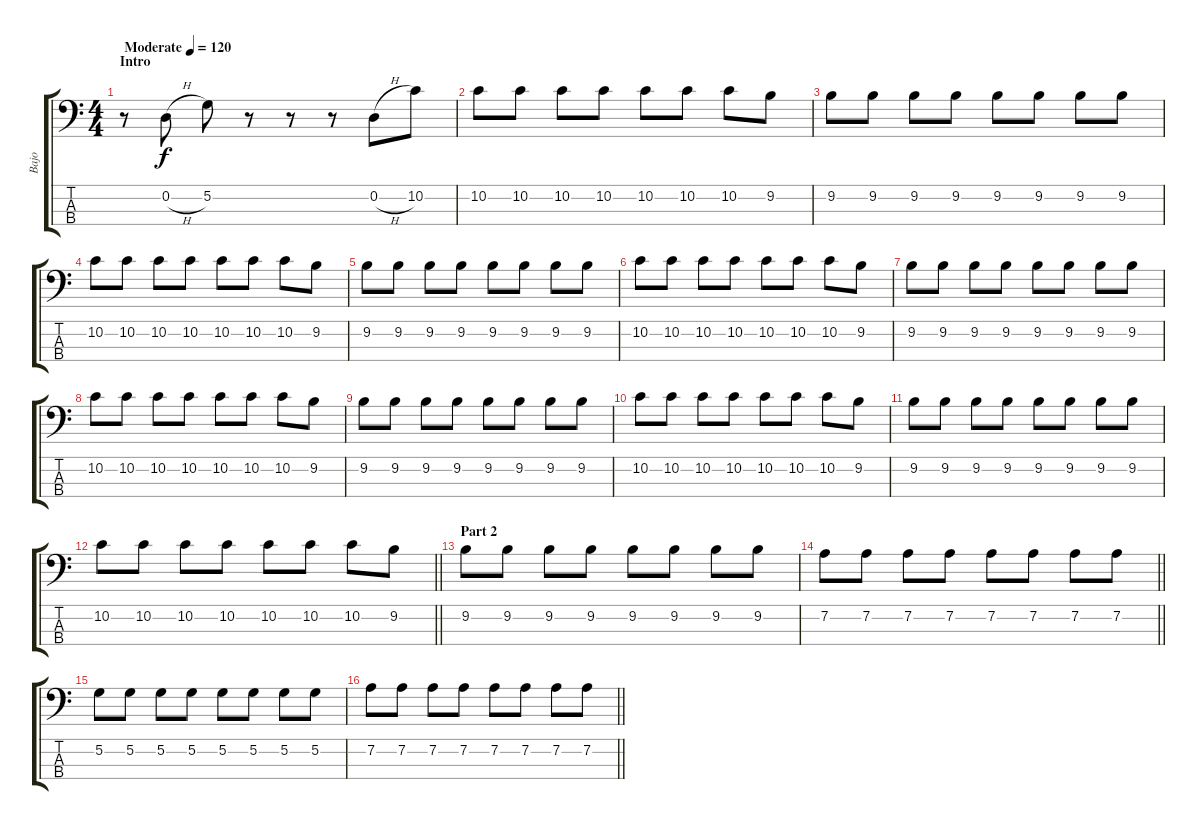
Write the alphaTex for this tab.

\track ("Bajo" "Bajo") {instrument electricbasspick}
\staff {score tabs}
\tuning (G2 D2 A1 E1) {hide}
\ts (4 4)
\section ("" "Intro")
\tempo (120 "Moderate")
\clef f4
\ks c
r.8{dy f instrument electricbasspick} 0.2{h}.8 5.2.8 r.8 r.8 r.8 0.2{h}.8 10.2.8 |
10.2.8 10.2.8 10.2.8 10.2.8 10.2.8 10.2.8 10.2.8 9.2.8 |
9.2.8 9.2.8 9.2.8 9.2.8 9.2.8 9.2.8 9.2.8 9.2.8 |
10.2.8 10.2.8 10.2.8 10.2.8 10.2.8 10.2.8 10.2.8 9.2.8 |
9.2.8 9.2.8 9.2.8 9.2.8 9.2.8 9.2.8 9.2.8 9.2.8 |
10.2.8 10.2.8 10.2.8 10.2.8 10.2.8 10.2.8 10.2.8 9.2.8 |
9.2.8 9.2.8 9.2.8 9.2.8 9.2.8 9.2.8 9.2.8 9.2.8 |
10.2.8 10.2.8 10.2.8 10.2.8 10.2.8 10.2.8 10.2.8 9.2.8 |
9.2.8 9.2.8 9.2.8 9.2.8 9.2.8 9.2.8 9.2.8 9.2.8 |
10.2.8 10.2.8 10.2.8 10.2.8 10.2.8 10.2.8 10.2.8 9.2.8 |
9.2.8 9.2.8 9.2.8 9.2.8 9.2.8 9.2.8 9.2.8 9.2.8 |
\barLineRight lightlight
10.2.8 10.2.8 10.2.8 10.2.8 10.2.8 10.2.8 10.2.8 9.2.8 |
\section ("" "Part 2")
9.2.8 9.2.8 9.2.8 9.2.8 9.2.8 9.2.8 9.2.8 9.2.8 |
\barLineRight lightlight
7.2.8 7.2.8 7.2.8 7.2.8 7.2.8 7.2.8 7.2.8 7.2.8 |
5.2.8 5.2.8 5.2.8 5.2.8 5.2.8 5.2.8 5.2.8 5.2.8 |
\barLineRight lightlight
7.2.8 7.2.8 7.2.8 7.2.8 7.2.8 7.2.8 7.2.8 7.2.8
